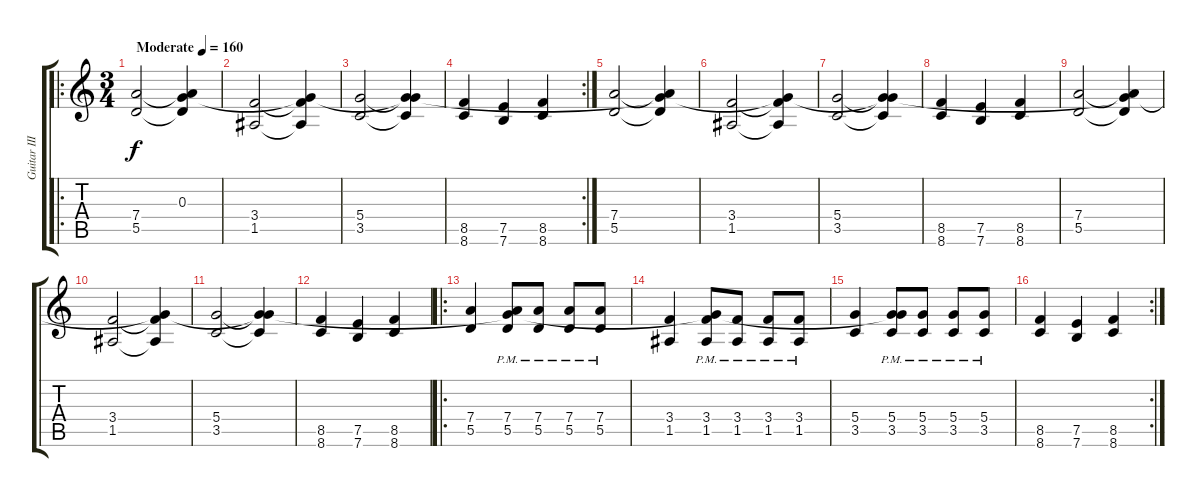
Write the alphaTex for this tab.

\track ("Guitar III" "Guitar III") {instrument distortionguitar}
\staff {score tabs}
\tuning (E4 B3 G3 D3 A2 E2) {hide}
\ro
\ts (3 4)
\tempo (160 "Moderate")
\clef g2
\ks c
(7.4 5.5).2{dy f instrument distortionguitar} (0.3 7.4{t} 5.5{t}).4 |
(3.4 1.5).2 (0.3{t} 3.4{t} 1.5{t}).4 |
(5.4 3.5).2 (0.3{t} 5.4{t} 3.5{t}).4 |
\rc 2
(8.5 8.6).4 (7.5 7.6).4 (8.5 8.6).4 |
(7.4 5.5).2 (0.3{t} 7.4{t} 5.5{t}).4 |
(3.4 1.5).2 (0.3{t} 3.4{t} 1.5{t}).4 |
(5.4 3.5).2 (0.3{t} 5.4{t} 3.5{t}).4 |
(8.5 8.6).4 (7.5 7.6).4 (8.5 8.6).4 |
(7.4 5.5).2 (0.3{t} 7.4{t} 5.5{t}).4 |
(3.4 1.5).2 (0.3{t} 3.4{t} 1.5{t}).4 |
(5.4 3.5).2 (0.3{t} 5.4{t} 3.5{t}).4 |
(8.5 8.6).4 (7.5 7.6).4 (8.5 8.6).4 |
\ro
(7.4 5.5).4 (0.3{t} 7.4{pm} 5.5{pm}).8 (7.4{pm} 5.5{pm}).8 (7.4{pm} 5.5{pm}).8 (7.4{pm} 5.5{pm}).8 |
(3.4 1.5).4 (0.3{t} 3.4{pm} 1.5{pm}).8 (3.4{pm} 1.5{pm}).8 (3.4{pm} 1.5{pm}).8 (3.4{pm} 1.5{pm}).8 |
(5.4 3.5).4 (0.3{t} 5.4{pm} 3.5{pm}).8 (5.4{pm} 3.5{pm}).8 (5.4{pm} 3.5{pm}).8 (5.4{pm} 3.5{pm}).8 |
\rc 2
(8.5 8.6).4 (7.5 7.6).4 (8.5 8.6).4
